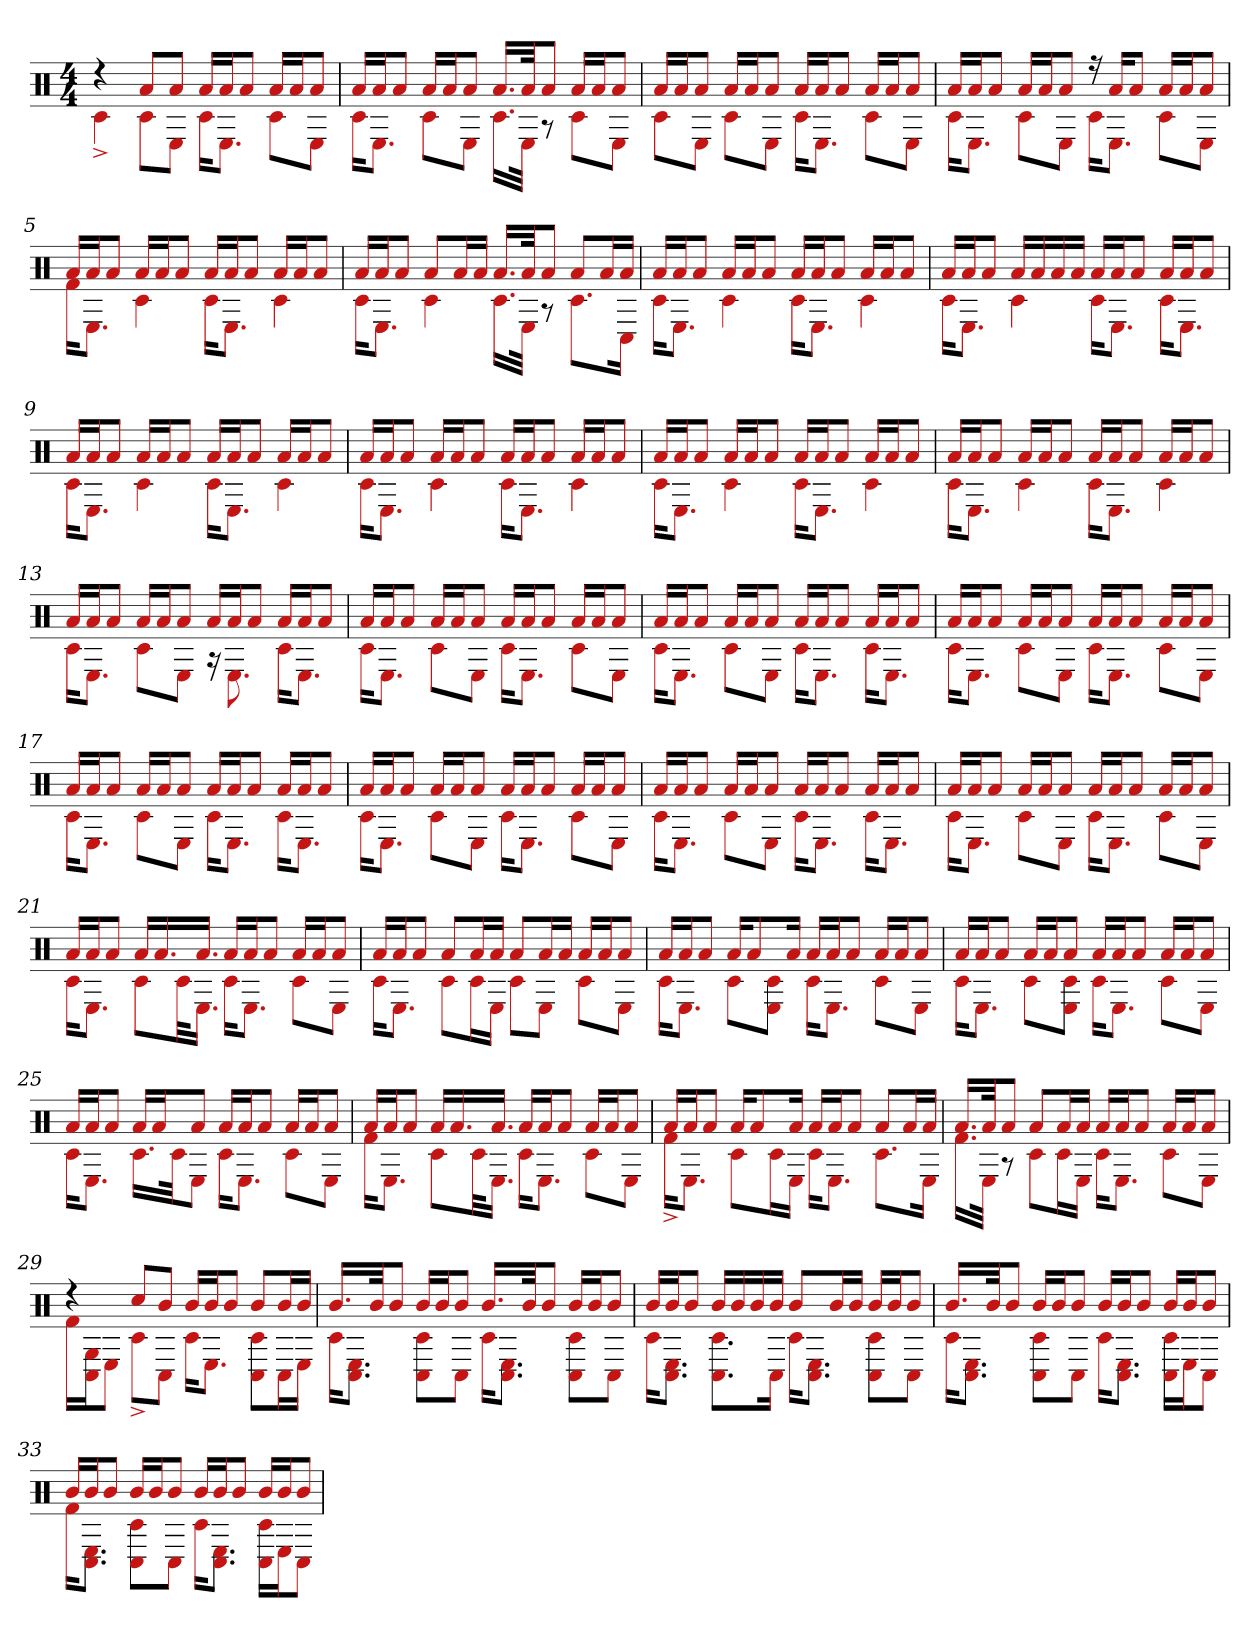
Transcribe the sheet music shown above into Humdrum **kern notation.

**kern
*part1
*staff1
*clefX
*k[]
*M4/4
=1
*^
4r	4c#^
8aL	8c#L
8aJ	8EJ
16aLL	16c#KL
16aJ	8.EJ
8aJ	.
16aLL	8c#L
16aJ	.
8aJ	8EJ
=2	=2
16aLL	16c#KL
16aJ	8.EJ
8aJ	.
16aLL	8c#L
16aJ	.
8aJ	8EJ
16.aLL	16.c#LL
32aJk	32EJJk
8aJ	8r
16aLL	8c#L
16aJ	.
8aJ	8EJ
=3	=3
16aLL	8c#L
16aJ	.
8aJ	8EJ
16aLL	8c#L
16aJ	.
8aJ	8EJ
16aLL	16c#KL
16aJ	8.EJ
8aJ	.
16aLL	8c#L
16aJ	.
8aJ	8EJ
=4	=4
16aLL	16c#KL
16aJ	8.EJ
8aJ	.
16aLL	8c#L
16aJ	.
8aJ	8EJ
16r	16c#KL
16aKL	8.EJ
8aJ	.
16aLL	8c#L
16aJ	.
8aJ	8EJ
=5	=5
16aLL	16f#KL
16aJ	8.EJ
8aJ	.
16aLL	4c#
16aJ	.
8aJ	.
16aLL	16c#KL
16aJ	8.EJ
8aJ	.
16aLL	4c#
16aJ	.
8aJ	.
=6	=6
16aLL	16c#KL
16aJ	8.EJ
8aJ	.
8aL	4c#
16aL	.
16aJJ	.
16.aLL	16.c#LL
32aJk	32EJJk
8aJ	8r
8aL	8.c#L
16aL	.
16aJJ	16C#Jk
=7	=7
16aLL	16c#KL
16aJ	8.EJ
8aJ	.
16aLL	4c#
16aJ	.
8aJ	.
16aLL	16c#KL
16aJ	8.EJ
8aJ	.
16aLL	4c#
16aJ	.
8aJ	.
=8	=8
16aLL	16c#KL
16aJ	8.EJ
8aJ	.
16aLL	4c#
16a	.
16a	.
16aJJ	.
16aLL	16c#KL
16aJ	8.EJ
8aJ	.
16aLL	16c#KL
16aJ	8.EJ
8aJ	.
=9	=9
16aLL	16c#KL
16aJ	8.EJ
8aJ	.
16aLL	4c#
16aJ	.
8aJ	.
16aLL	16c#KL
16aJ	8.EJ
8aJ	.
16aLL	4c#
16aJ	.
8aJ	.
=10	=10
16aLL	16c#KL
16aJ	8.EJ
8aJ	.
16aLL	4c#
16aJ	.
8aJ	.
16aLL	16c#KL
16aJ	8.EJ
8aJ	.
16aLL	4c#
16aJ	.
8aJ	.
=11	=11
16aLL	16c#KL
16aJ	8.EJ
8aJ	.
16aLL	4c#
16aJ	.
8aJ	.
16aLL	16c#KL
16aJ	8.EJ
8aJ	.
16aLL	4c#
16aJ	.
8aJ	.
=12	=12
16aLL	16c#KL
16aJ	8.EJ
8aJ	.
16aLL	4c#
16aJ	.
8aJ	.
16aLL	16c#KL
16aJ	8.EJ
8aJ	.
16aLL	4c#
16aJ	.
8aJ	.
=13	=13
16aLL	16c#KL
16aJ	8.EJ
8aJ	.
16aLL	8c#L
16aJ	.
8aJ	8EJ
16aLL	16r
16aJ	8.E
8aJ	.
16aLL	16c#KL
16aJ	8.EJ
8aJ	.
=14	=14
16aLL	16c#KL
16aJ	8.EJ
8aJ	.
16aLL	8c#L
16aJ	.
8aJ	8EJ
16aLL	16c#KL
16aJ	8.EJ
8aJ	.
16aLL	8c#L
16aJ	.
8aJ	8EJ
=15	=15
16aLL	16c#KL
16aJ	8.EJ
8aJ	.
16aLL	8c#L
16aJ	.
8aJ	8EJ
16aLL	16c#KL
16aJ	8.EJ
8aJ	.
16aLL	16c#KL
16aJ	8.EJ
8aJ	.
=16	=16
16aLL	16c#KL
16aJ	8.EJ
8aJ	.
16aLL	8c#L
16aJ	.
8aJ	8EJ
16aLL	16c#KL
16aJ	8.EJ
8aJ	.
16aLL	8c#L
16aJ	.
8aJ	8EJ
=17	=17
16aLL	16c#KL
16aJ	8.EJ
8aJ	.
16aLL	8c#L
16aJ	.
8aJ	8EJ
16aLL	16c#KL
16aJ	8.EJ
8aJ	.
16aLL	16c#KL
16aJ	8.EJ
8aJ	.
=18	=18
16aLL	16c#KL
16aJ	8.EJ
8aJ	.
16aLL	8c#L
16aJ	.
8aJ	8EJ
16aLL	16c#KL
16aJ	8.EJ
8aJ	.
16aLL	8c#L
16aJ	.
8aJ	8EJ
=19	=19
16aLL	16c#KL
16aJ	8.EJ
8aJ	.
16aLL	8c#L
16aJ	.
8aJ	8EJ
16aLL	16c#KL
16aJ	8.EJ
8aJ	.
16aLL	16c#KL
16aJ	8.EJ
8aJ	.
=20	=20
16aLL	16c#KL
16aJ	8.EJ
8aJ	.
16aLL	8c#L
16aJ	.
8aJ	8EJ
16aLL	16c#KL
16aJ	8.EJ
8aJ	.
16aLL	8c#L
16aJ	.
8aJ	8EJ
=21	=21
16aLL	16c#KL
16aJ	8.EJ
8aJ	.
16aLL	8c#L
16.a	.
.	32c#kL
16.aJJ	16.EJJ
16aLL	16c#KL
16aJ	8.EJ
8aJ	.
16aLL	8c#L
16aJ	.
8aJ	8EJ
=22	=22
16aLL	16c#KL
16aJ	8.EJ
8aJ	.
8aL	8c#L
16aL	16c#L
16aJJ	16EJJ
8aL	8c#L
16aL	8EJ
16aJJ	.
16aLL	8c#L
16aJ	.
8aJ	8EJ
=23	=23
16aLL	16c#KL
16aJ	8.EJ
8aJ	.
16aKL	8c#L
8a	.
.	8c# 8EJ
16aJk	.
16aLL	16c#KL
16aJ	8.EJ
8aJ	.
16aLL	8c#L
16aJ	.
8aJ	8EJ
=24	=24
16aLL	16c#KL
16aJ	8.EJ
8aJ	.
16aLL	8c#L
16aJ	.
8aJ	8c# 8EJ
16aLL	16c#KL
16aJ	8.EJ
8aJ	.
16aLL	8c#L
16aJ	.
8aJ	8EJ
=25	=25
16aLL	16c#KL
16aJ	8.EJ
8aJ	.
16aLL	16.c#LL
16aJ	.
.	32c#Jk
8aJ	8EJ
16aLL	16c#KL
16aJ	8.EJ
8aJ	.
16aLL	8c#L
16aJ	.
8aJ	8EJ
=26	=26
16aLL	16f#KL
16aJ	8.EJ
8aJ	.
16aLL	8c#L
16.a	.
.	32c#kL
16.aJJ	16.EJJ
16aLL	16c#KL
16aJ	8.EJ
8aJ	.
16aLL	8c#L
16aJ	.
8aJ	8EJ
=27	=27
16aLL	16f#^KL
16aJ	8.EJ
8aJ	.
16aKL	8c#L
8a	.
.	16c#L
16aJk	16EJJ
16aLL	16c#KL
16aJ	8.EJ
8aJ	.
8aL	8.c#L
16aL	.
16aJJ	16EJk
=28	=28
16.aLL	16.f#LL
32aJk	32EJJk
8aJ	8r
8aL	8c#L
16aL	16c#L
16aJJ	16EJJ
16aLL	16c#KL
16aJ	8.EJ
8aJ	.
16aLL	8c#L
16aJ	.
8aJ	8EJ
=29	=29
4r	16f#LL
.	16C# 16GJ
.	8EJ
8cc#L	8c#^L
8bJ	8C#J
16bLL	16c#KL
16bJ	8.EJ
8bJ	.
8bL	8C# 8c#L
16bL	16C#L
16bJJ	16EJJ
=30	=30
16.bLL	16c#KL
.	8.E 8.C#J
32bJk	.
8bJ	.
16bLL	8C# 8c#L
16bJ	.
8bJ	8C#J
16.bLL	16c#KL
.	8.C# 8.EJ
32bJk	.
8bJ	.
16bLL	8C# 8c#L
16bJ	.
8bJ	8C#J
=31	=31
16bLL	16c#KL
16bJ	8.C# 8.EJ
8bJ	.
16bLL	8.C# 8.c#L
16b	.
16b	.
16bJJ	16C#Jk
8bL	16c#KL
.	8.C# 8.EJ
16bL	.
16bJJ	.
16bLL	8C# 8c#L
16bJ	.
8bJ	8C#J
=32	=32
16.bLL	16c#KL
.	8.C# 8.EJ
32bJk	.
8bJ	.
16bLL	8C# 8c#L
16bJ	.
8bJ	8C#J
16bLL	16c#KL
16bJ	8.C# 8.EJ
8bJ	.
16bLL	16C# 16c#LL
16bJ	16EJ
8bJ	8C#J
=33	=33
16bLL	16f#KL
16bJ	8.C# 8.EJ
8bJ	.
16bLL	8C# 8c#L
16bJ	.
8bJ	8C#J
16bLL	16c#KL
16bJ	8.C# 8.EJ
8bJ	.
16bLL	16C# 16c#LL
16bJ	16EJ
8bJ	8C#J
*v	*v
=
*-
